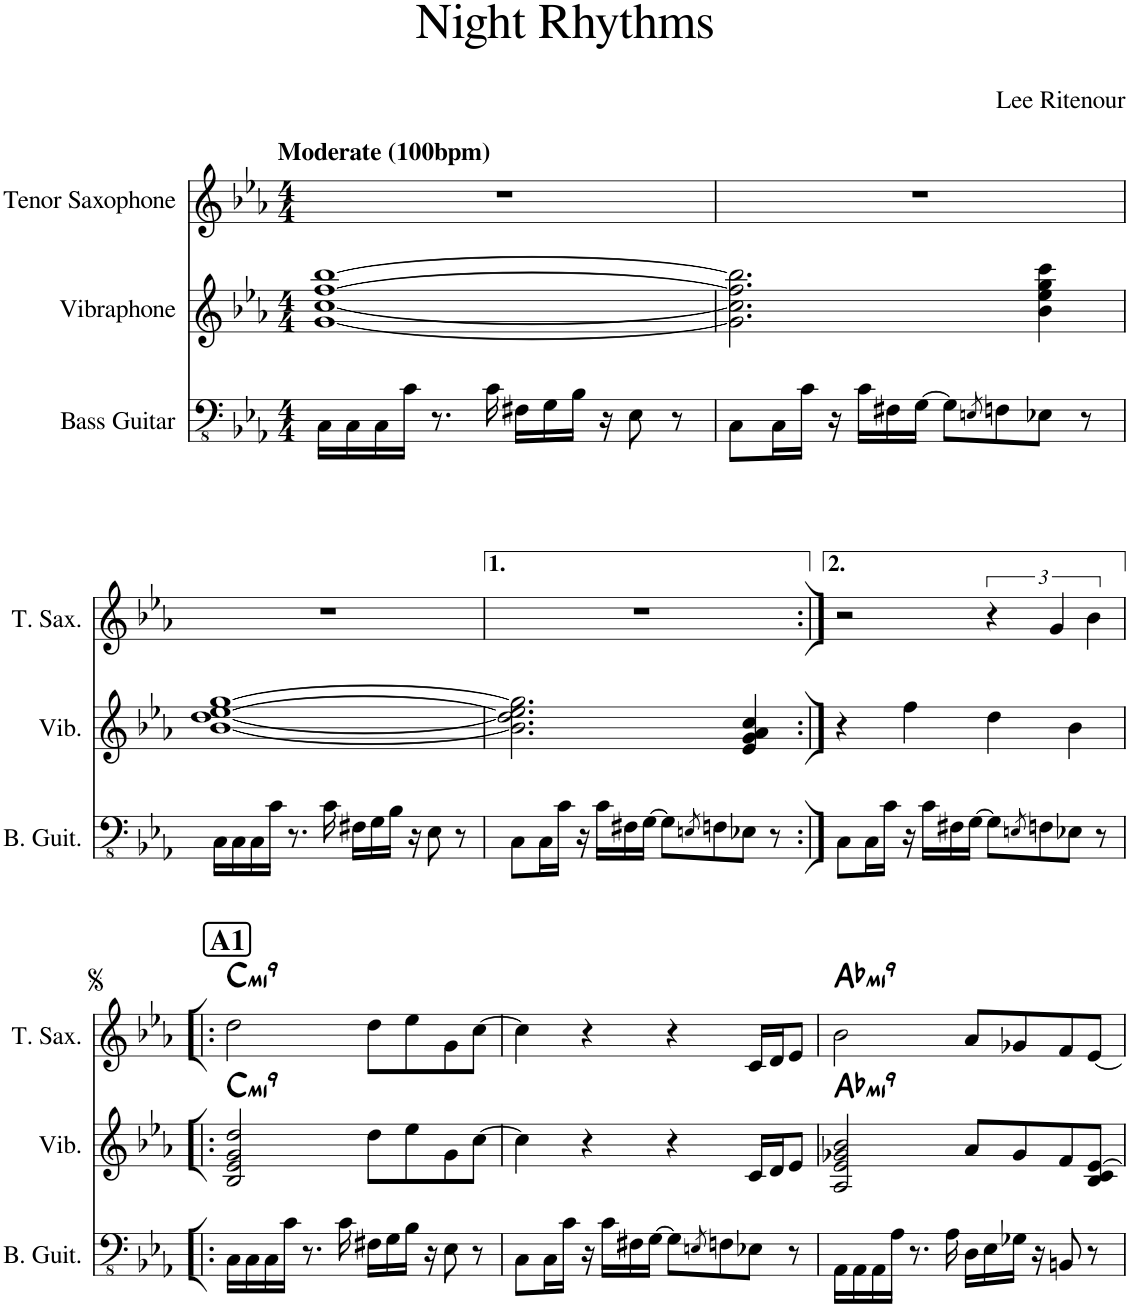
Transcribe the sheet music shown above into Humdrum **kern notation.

**kern	**kern	**harte	**kern	**harte
*part3	*part2	*part2	*part1	*part1
*staff3	*staff2	*	*staff1	*
*I"Bass Guitar	*I"Vibraphone	*	*I"Tenor Saxophone	*
*I'B. Guit.	*I'Vib.	*	*I'T. Sax.	*
*clefFv4	*clefG2	*	*clefG2	*
*	*	*	*ITrd8c14	*
*k[b-e-a-]	*k[b-e-a-]	*	*k[b-e-a-]	*
*M4/4	*M4/4	*	*M4/4	*
=1	=1	=1	=1	=1
!	!	!	!LO:TX:a:B:t=Moderate (100bpm)	!
16CC\LL	[1g [1cc [1ff [1bb-	.	1r	.
16CC\	.	.	.	.
16CC\	.	.	.	.
16C\JJ	.	.	.	.
8.r	.	.	.	.
16C\	.	.	.	.
16FF#X\LL	.	.	.	.
16GG\	.	.	.	.
16BB-\JJ	.	.	.	.
16r	.	.	.	.
8EE-\	.	.	.	.
8r	.	.	.	.
=2	=2	=2	=2	=2
8CC\L	2.g\] 2.cc\] 2.ff\] 2.bb-\]	.	1r	.
16CC\L	.	.	.	.
16C\JJ	.	.	.	.
16r	.	.	.	.
16C\LL	.	.	.	.
16FF#X\	.	.	.	.
[16GG\JJ	.	.	.	.
8GG\L]	.	.	.	.
8qEEn/	.	.	.	.
8FFn\	.	.	.	.
8EE-X\J	4b-\ 4ee-\ 4gg\ 4ccc\	.	.	.
8r	.	.	.	.
!!LO:LB:g=z
=3	=3	=3	=3	=3
16CC\LL	[1b- [1dd [1ee- [1gg	.	1r	.
16CC\	.	.	.	.
16CC\	.	.	.	.
16C\JJ	.	.	.	.
8.r	.	.	.	.
16C\	.	.	.	.
16FF#X\LL	.	.	.	.
16GG\	.	.	.	.
16BB-\JJ	.	.	.	.
16r	.	.	.	.
8EE-\	.	.	.	.
8r	.	.	.	.
=4	=4	=4	=4	=4
8CC\L	2.b-\] 2.dd\] 2.ee-\] 2.gg\]	.	1r	.
16CC\L	.	.	.	.
16C\JJ	.	.	.	.
16r	.	.	.	.
16C\LL	.	.	.	.
16FF#X\	.	.	.	.
[16GG\JJ	.	.	.	.
8GG\L]	.	.	.	.
8qEEn/	.	.	.	.
8FFn\	.	.	.	.
8EE-X\J	4e-/ 4g/ 4a-/ 4cc/	.	.	.
8r	.	.	.	.
=5:|!	=5:|!	=5:|!	=5:|!	=5:|!
8CC\L	4r	.	2r	.
16CC\L	.	.	.	.
16C\JJ	.	.	.	.
16r	4ff\	.	.	.
16C\LL	.	.	.	.
16FF#X\	.	.	.	.
[16GG\JJ	.	.	.	.
8GG\L]	4dd\	.	6r	.
8qEEn/	.	.	.	.
8FFn\	.	.	.	.
.	.	.	6g/	.
8EE-X\J	4b-\	.	.	.
.	.	.	6b-\	.
8r	.	.	.	.
!!LO:LB:g=z
=6!|:	=6!|:	=6!|:	=6!|:	=6!|:
!	!	!LO:H:kt=m9	!LO:TX:a:B:t=A1	!LO:H:kt=m9
16CC\LL	2B-/ 2e-/ 2g/ 2dd/	C:min9	2dd\	C:min9
16CC\	.	.	.	.
16CC\	.	.	.	.
16C\JJ	.	.	.	.
8.r	.	.	.	.
16C\	.	.	.	.
16FF#X\LL	8dd\L	.	8dd\L	.
16GG\	.	.	.	.
16BB-\JJ	8ee-\	.	8ee-\	.
16r	.	.	.	.
8EE-\	8g\	.	8g\	.
8r	[8cc\J	.	[8cc\J	.
=7	=7	=7	=7	=7
8CC\L	4cc\]	.	4cc\]	.
16CC\L	.	.	.	.
16C\JJ	.	.	.	.
16r	4r	.	4r	.
16C\LL	.	.	.	.
16FF#X\	.	.	.	.
[16GG\JJ	.	.	.	.
8GG\L]	4r	.	4r	.
8qEEn/	.	.	.	.
8FFn\	.	.	.	.
8EE-X\J	16c/LL	.	16c/LL	.
.	16d/J	.	16d/J	.
8r	8e-/J	.	8e-/J	.
=8	=8	=8	=8	=8
!	!	!LO:H:kt=m9	!	!LO:H:kt=m9
16AAA-\LL	2A-/ 2e-/ 2g-X/ 2b-/	Ab:min9	2b-\	Ab:min9
16AAA-\	.	.	.	.
16AAA-\	.	.	.	.
16AA-\JJ	.	.	.	.
8.r	.	.	.	.
16AA-\	.	.	.	.
16DD\LL	8a-/L	.	8a-/L	.
16EE-\	.	.	.	.
16GG-X\JJ	8g-/	.	8g-X/	.
16r	.	.	.	.
8BBBn/	8f/	.	8f/	.
8r	8B-/ 8c/ [8e-/J	.	[8e-/J	.
=	=	=	=	=
*-	*-	*-	*-	*-
